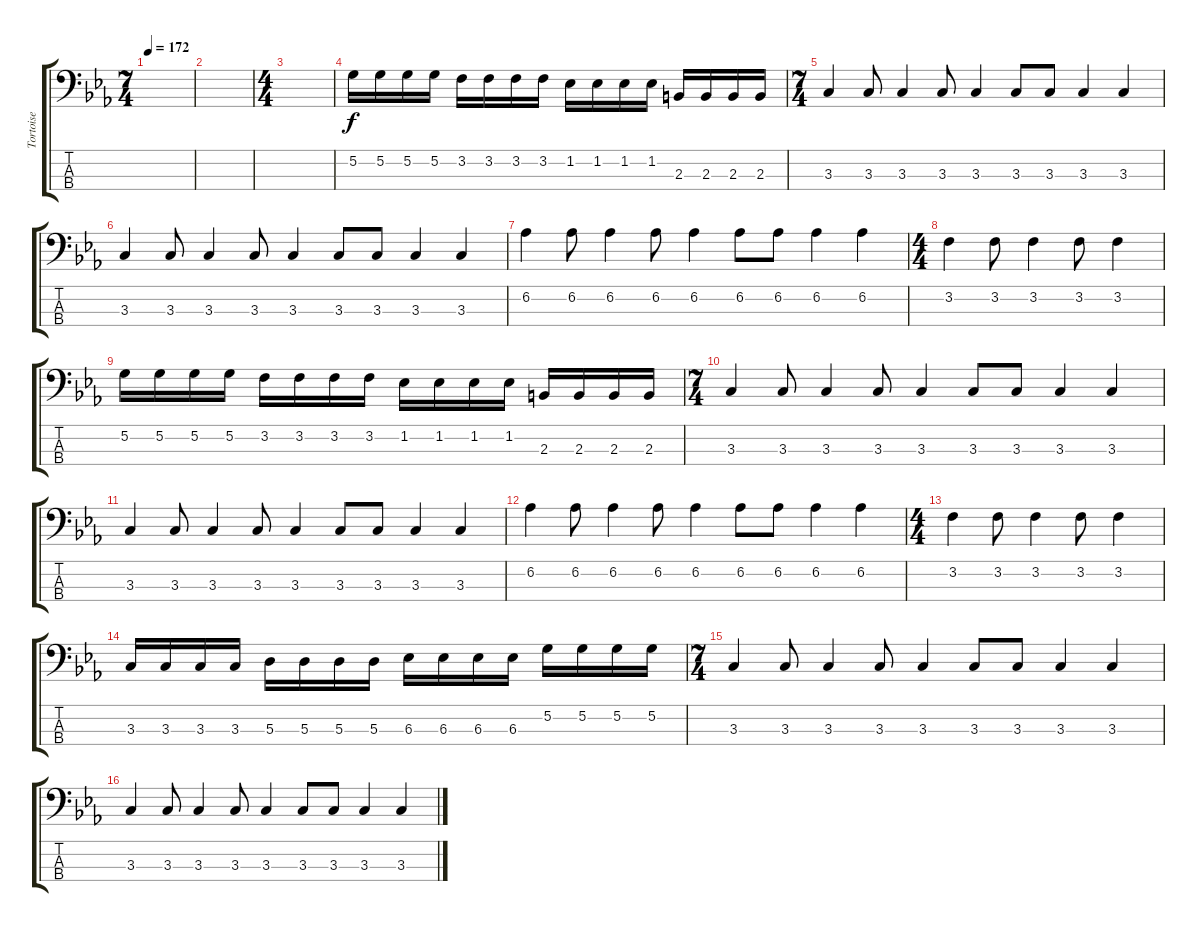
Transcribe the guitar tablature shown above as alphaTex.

\track ("Tortoise" "Tortoise") {instrument electricbassfinger}
\staff {score tabs}
\tuning (G2 D2 A1 E1) {hide}
\ts (7 4)
\tempo 172
\clef f4
\ks eb
|
|
\ts (4 4)
|
5.2.16 5.2.16 5.2.16 5.2.16 3.2.16 3.2.16 3.2.16 3.2.16 1.2.16 1.2.16 1.2.16 1.2.16 2.3.16 2.3.16 2.3.16 2.3.16 |
\ts (7 4)
3.3.4 3.3.8 3.3.4 3.3.8 3.3.4 3.3.8 3.3.8 3.3.4 3.3.4 |
3.3.4 3.3.8 3.3.4 3.3.8 3.3.4 3.3.8 3.3.8 3.3.4 3.3.4 |
6.2.4 6.2.8 6.2.4 6.2.8 6.2.4 6.2.8 6.2.8 6.2.4 6.2.4 |
\ts (4 4)
3.2.4 3.2.8 3.2.4 3.2.8 3.2.4 |
5.2.16 5.2.16 5.2.16 5.2.16 3.2.16 3.2.16 3.2.16 3.2.16 1.2.16 1.2.16 1.2.16 1.2.16 2.3.16 2.3.16 2.3.16 2.3.16 |
\ts (7 4)
3.3.4 3.3.8 3.3.4 3.3.8 3.3.4 3.3.8 3.3.8 3.3.4 3.3.4 |
3.3.4 3.3.8 3.3.4 3.3.8 3.3.4 3.3.8 3.3.8 3.3.4 3.3.4 |
6.2.4 6.2.8 6.2.4 6.2.8 6.2.4 6.2.8 6.2.8 6.2.4 6.2.4 |
\ts (4 4)
3.2.4 3.2.8 3.2.4 3.2.8 3.2.4 |
3.3.16 3.3.16 3.3.16 3.3.16 5.3.16 5.3.16 5.3.16 5.3.16 6.3.16 6.3.16 6.3.16 6.3.16 5.2.16 5.2.16 5.2.16 5.2.16 |
\ts (7 4)
3.3.4 3.3.8 3.3.4 3.3.8 3.3.4 3.3.8 3.3.8 3.3.4 3.3.4 |
3.3.4 3.3.8 3.3.4 3.3.8 3.3.4 3.3.8 3.3.8 3.3.4 3.3.4
